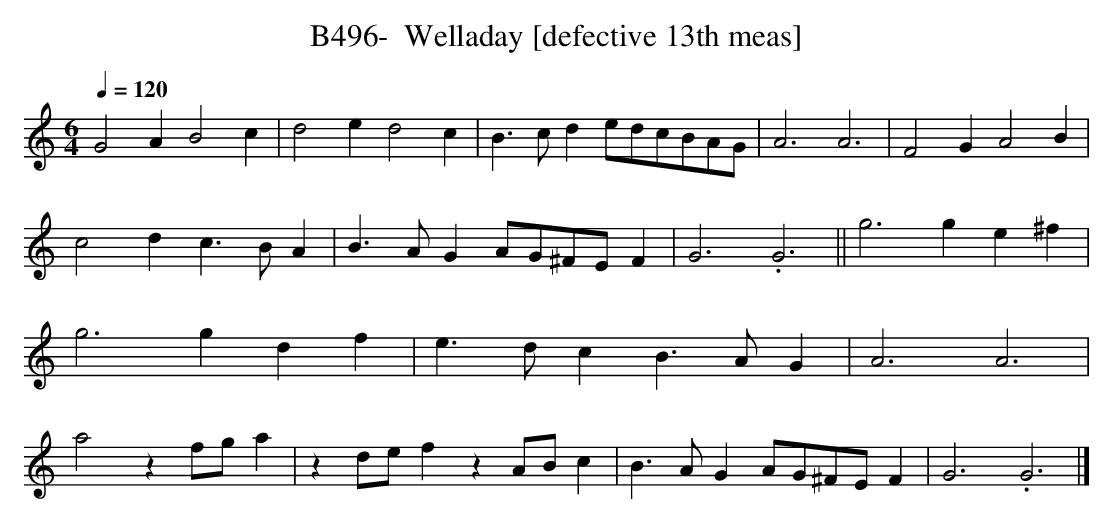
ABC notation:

X:1
T:B496-  Welladay [defective 13th meas]
Q:1/4=120
L:1/4
M:6/4
K:G mixolydian
G2AB2c|d2ed2c|B3/2c/de/d/c/B/A/G/|A3A3|\
F2GA2B|c2dc3/2B/A|B3/2A/GA/G/^F/E/F|G3.G3||\
g3ge^f|g3gdf|e3/2d/cB3/2A/G|A3A3|\
a2zf/g/a|zd/e/fzA/B/c|B3/2A/GA/G/^F/E/F|G3.G3|]
